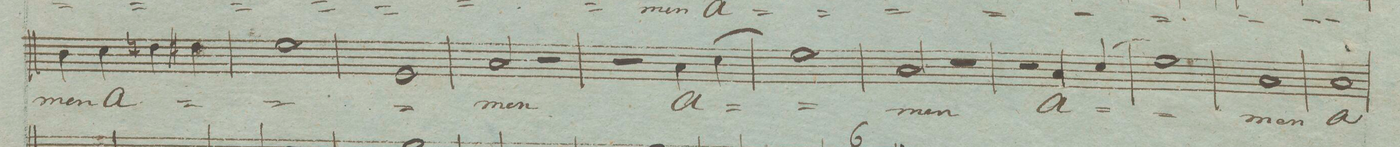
**kern	**text	**dynam
*I"Basso. Tutti i Solo	*	*
*clefF4	*	*
*k[]	*	*
*met(c|)	*	*
*M2/2	*	*
4D\	-men	.
4E\	A-	.
4Fn\	.	.
4F#X\	.	.
=238	=238	=238
1G\	.	.
=239	=239	=239
1GG/	.	.
=240	=240	=240
2C/	-men	.
2r	.	.
=241	=241	=241
2r	.	.
4C\	A-	.
(4E\	.	.
=242	=242	=242
1G\)	.	.
=243	=243	=243
2C/	-men	.
2r	.	.
=244	=244	=244
2r	.	.
4C/	A-	.
(4E/	.	.
=245	=245	=245
1G\)	.	.
=246	=246	=246
1C/	-men	.
=247	=247	=247
1C/	A-	.
=248	=248	=248
*-	*-	*-
